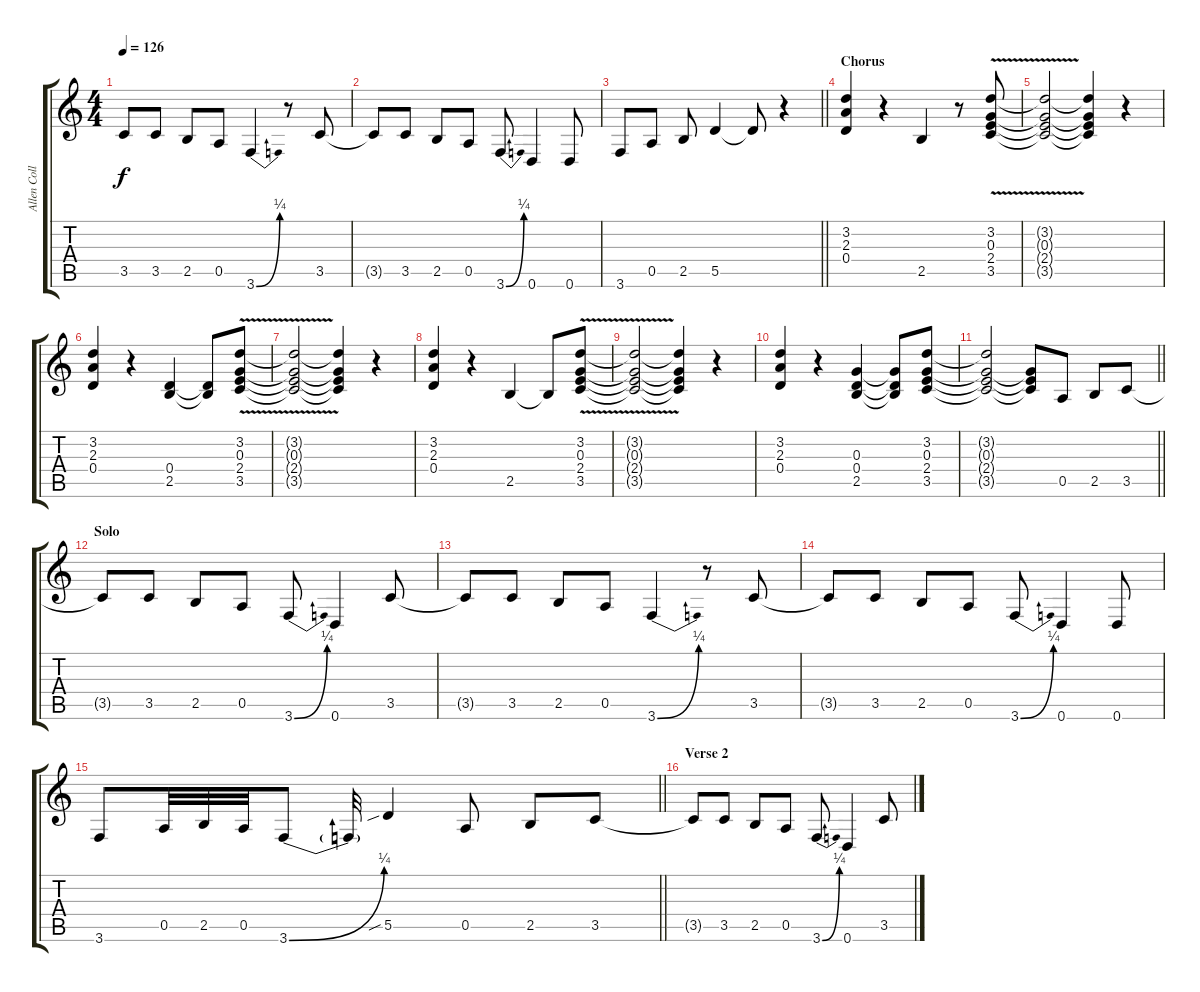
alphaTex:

\track ("Allen Collins (Rhythm Guitar)" "Allen Coll") {instrument overdrivenguitar}
\staff {score tabs}
\tuning (E4 B3 G3 D3 A2 D2) {hide}
\ts (4 4)
\tempo 126
\clef g2
\ks c
3.5{t}.8{dy f} 3.5.8 2.5.8 0.5.8 3.6{be (bend 0 0 60 1)}.4 r.8 3.5.8 |
3.5{t}.8 3.5.8 2.5.8 0.5.8 3.6{be (bend 0 0 60 1)}.8 0.6.4 0.6.8 |
\barLineRight lightlight
3.6.8 0.5.8 2.5.8 5.5.4 5.5{t}.8 r.4 |
\section ("" "Chorus")
(3.2 2.3 0.4).4 r.4 2.5.4 r.8 (3.2{v} 0.3{v} 2.4{v} 3.5{v}).8 |
(3.2{t} 0.3{t} 2.4{t} 3.5{t}).2 (3.2{t} 0.3{t} 2.4{t} 3.5{t}).4 r.4 |
(3.2 2.3 0.4).4 r.4 (0.4 2.5).4 (0.4{t} 2.5{t}).8 (3.2{v} 0.3{v} 2.4{v} 3.5{v}).8 |
(3.2{t} 0.3{t} 2.4{t} 3.5{t}).2 (3.2{t} 0.3{t} 2.4{t} 3.5{t}).4 r.4 |
(3.2 2.3 0.4).4 r.4 2.5.4 2.5{t}.8 (3.2{v} 0.3{v} 2.4{v} 3.5{v}).8 |
(3.2{t} 0.3{t} 2.4{t} 3.5{t}).2 (3.2{t} 0.3{t} 2.4{t} 3.5{t}).4 r.4 |
(3.2 2.3 0.4).4 r.4 (0.3 0.4 2.5).4 (0.3{t} 0.4{t} 2.5{t}).8 (3.2 0.3 2.4 3.5).8 |
\barLineRight lightlight
(3.2{t} 0.3{t} 2.4{t} 3.5{t}).2 (0.3{t} 2.4{t} 3.5{t}).8 0.5.8 2.5.8 3.5.8 |
\section ("" "Solo")
3.5{t}.8 3.5.8 2.5.8 0.5.8 3.6{be (bend 0 0 60 1)}.8 0.6.4 3.5.8 |
3.5{t}.8 3.5.8 2.5.8 0.5.8 3.6{be (bend 0 0 60 1)}.4 r.8 3.5.8 |
3.5{t}.8 3.5.8 2.5.8 0.5.8 3.6{be (bend 0 0 60 1)}.8 0.6.4 0.6.8 |
\barLineRight lightlight
3.6.8 0.5.32 2.5.32 0.5.32 3.6{be (bend 0 0 60 1)}.8 3.6{t}.32 5.5{sib}.4 0.5.8 2.5.8 3.5.8 |
\section ("" "Verse 2")
3.5{t}.8 3.5.8 2.5.8 0.5.8 3.6{be (bend 0 0 60 1)}.8 0.6.4 3.5.8
